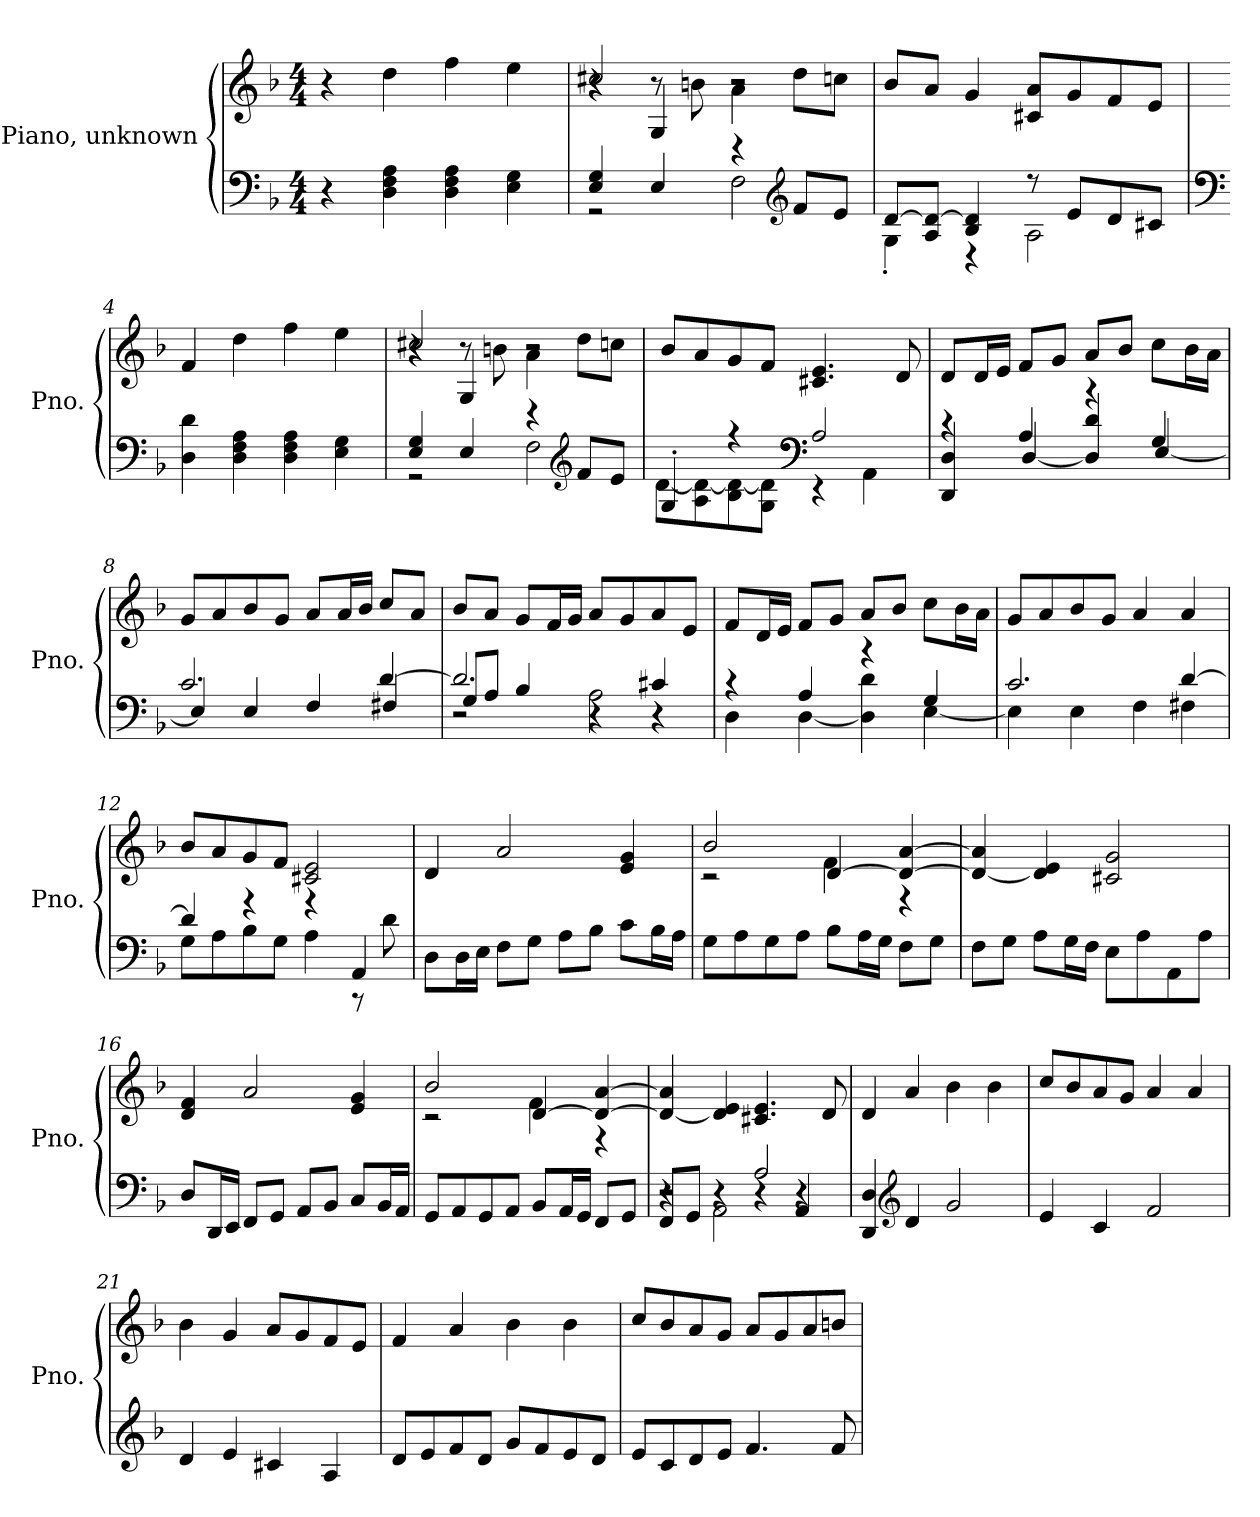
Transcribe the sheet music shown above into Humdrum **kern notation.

**kern	**kern
*part1	*part1
*staff2	*staff1
*I"Piano, unknown	*
*I'Pno.	*
*clefF4	*clefG2
*k[b-]	*k[b-]
*M4/4	*M4/4
*MM120	*MM120
=1	=1
4r	4r
4D\ 4F\ 4A\	4dd\
4D\ 4F\ 4A\	4ff\
4E\ 4G\	4ee\
=2	=2
*^	*^
*	*	*	*^
4E/ 4G/	2r	2cc#X/	4r	4r
4E/	.	.	8r	4G/
.	.	.	8bn\	.
4r	2F\	2r	4a\	2r
*clefG2	*	*	*	*
8f/L	.	.	8dd\L	.
8e/J	.	.	8ccn\J	.
*	*	*v	*v	*v
=3	=3	=3
[8d/L	4G'\	8b-/L
8A/ 8d/_J	.	8a/J
4B-/ 4d/]	4r	4g/
8r	2A\	8c#X/ 8a/L
8e/L	.	8g/
8d/	.	8f/
8c#X/J	.	8e/J
*v	*v	*
=4	=4
*clefF4	*
4D\ 4d\	4f/
4D\ 4F\ 4A\	4dd\
4D\ 4F\ 4A\	4ff\
4E\ 4G\	4ee\
=5	=5
*^	*^
*	*	*	*^
4E/ 4G/	2r	2cc#X/	4r	4r
4E/	.	.	8r	4G/
.	.	.	8bn\	.
4r	2F\	2r	4a\	2r
*clefG2	*	*	*	*
8f/L	.	.	8dd\L	.
8e/J	.	.	8ccn\J	.
*	*	*v	*v	*v
!!LO:LB:g=z
=6	=6	=6
4G'/	[8d\L	8b-/L
.	8A\ 8d\_	8a/
4r	8B-\ 8d\_	8g/
.	8G\ 8d\]J	8f/J
*clefF4	*	*
2A/	4r	4.c#X/ 4.e/
.	4AA\	.
.	.	8d/
=7	=7	=7
4r	4DD/ 4D/	8d/L
.	.	16d/L
.	.	16e/JJ
4A/	[4D/	8f/L
.	.	8g/J
4r	4D/] 4d/	8a/L
.	.	8b-/J
4G/	[4E/	8cc\L
.	.	16b-\L
.	.	16a\JJ
=8	=8	=8
2.c/	4E/]	8g/L
.	.	8a/
.	4E/	8b-/
.	.	8g/J
.	4F/	8a/L
.	.	16a/L
.	.	16b-/JJ
[4d/	4F#X/	8cc/L
.	.	8a/J
=9	=9	=9
*	*^	*
2.d/]	2r	8G/L	8b-/L
.	.	8A/J	8a/J
.	.	4B-/	8g/L
.	.	.	16f/L
.	.	.	16g/JJ
.	2A\	4r	8a/L
.	.	.	8g/
4r	.	4c#X/	8a/
.	.	.	8e/J
*	*v	*v	*
!!LO:LB:g=z
=10	=10	=10
4r	4D\	8f/L
.	.	16d/L
.	.	16e/JJ
4A/	[4D\	8f/L
.	.	8g/J
4r	4D\] 4d\	8a/L
.	.	8b-/J
4G/	[4E\	8cc\L
.	.	16b-\L
.	.	16a\JJ
=11	=11	=11
2.c/	4E\]	8g/L
.	.	8a/
.	4E\	8b-/
.	.	8g/J
.	4F\	4a/
[4d/	4F#X\	4a/
=12	=12	=12
4d/]	8G\L	8b-/L
.	8A\	8a/
4r	8B-\	8g/
.	8G\J	8f/J
4r	4A\	2c#X/ 2e/
4AA/	8r	.
.	8d\	.
*v	*v	*
=13	=13
8D\L	4d/
16D\L	.
16E\JJ	.
8F\L	2a/
8G\J	.
8A\L	.
8B-\J	.
8c\L	4e/ 4g/
16B-\L	.
16A\JJ	.
!!LO:LB:g=z
=14	=14
*	*^
8G\L	2b-/	2r
8A\	.	.
8G\	.	.
8A\J	.	.
8B-\L	[4d/	4f\
16A\L	.	.
16G\JJ	.	.
8F\L	4d/_ [4a/	4r
8G\J	.	.
*	*v	*v
=15	=15
8F\L	4d/_ 4a/]
8G\J	.
8A\L	4d/] 4e/
16G\L	.
16F\JJ	.
8E\L	2c#X/ 2g/
8A\	.
8AA\	.
8A\J	.
=16	=16
8D/L	4d/ 4f/
16DD/L	.
16EE/JJ	.
8FF/L	2a/
8GG/J	.
8AA/L	.
8BB-/J	.
8C/L	4e/ 4g/
16BB-/L	.
16AA/JJ	.
=17	=17
*	*^
8GG/L	2b-/	2r
8AA/	.	.
8GG/	.	.
8AA/J	.	.
8BB-/L	[4d/	4f\
16AA/L	.	.
16GG/JJ	.	.
8FF/L	4d/_ [4a/	4r
8GG/J	.	.
*	*v	*v
!!LO:LB:g=z
=18	=18
*^	*
*	*^	*
2r	4r	8FF/L	4d/_ 4a/]
.	.	8GG/J	.
.	2AA\	4r	4d/] 4e/
2A/	.	4r	4.c#X/ 4.e/
.	4r	4AA/	.
.	.	.	8d/
*v	*v	*v	*
=19	=19
4DD/ 4D/	4d/
*clefG2	*
4d/	4a/
2g/	4b-\
.	4b-\
=20	=20
4e/	8cc/L
.	8b-/
4c/	8a/
.	8g/J
2f/	4a/
.	4a/
=21	=21
4d/	4b-\
4e/	4g/
4c#X/	8a/L
.	8g/
4A/	8f/
.	8e/J
=22	=22
8d/L	4f/
8e/	.
8f/	4a/
8d/J	.
8g/L	4b-\
8f/	.
8e/	4b-\
8d/J	.
!!LO:LB:g=z
=23	=23
8e/L	8cc/L
8c/	8b-/
8d/	8a/
8e/J	8g/J
4.f/	8a/L
.	8g/
.	8a/
8f/	8bn/J
=	=
*-	*-
